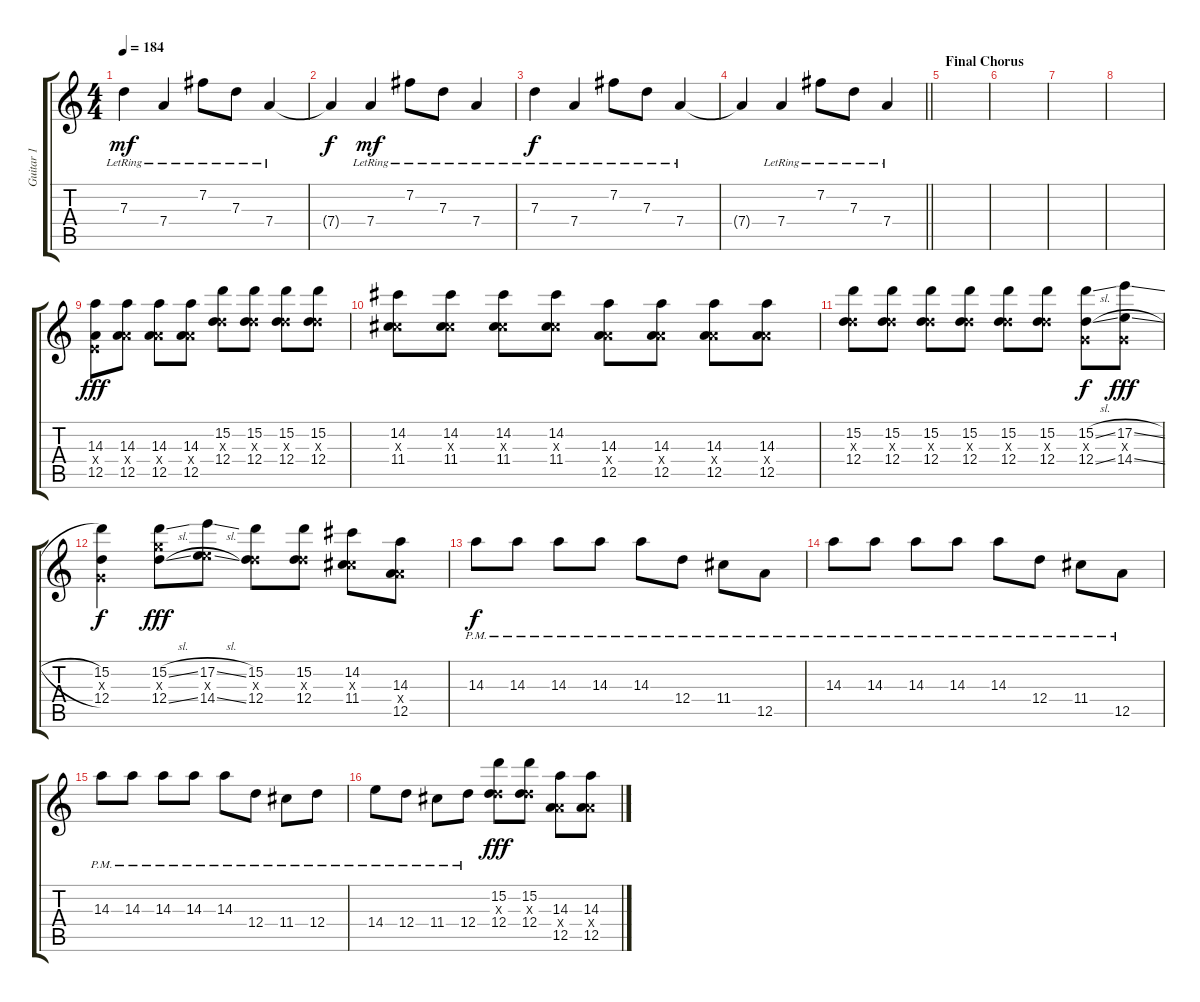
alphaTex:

\track ("Guitar 1" "Guitar 1") {instrument overdrivenguitar}
\staff {score tabs}
\tuning (E4 B3 G3 D3 A2 D2) {hide}
\ts (4 4)
\tempo 184
\clef g2
\ks c
7.3{lr}.4{dy mf} 7.4{lr}.4 7.2{lr}.8 7.3{lr}.8 7.4{lr}.4 |
7.4{t}.4{dy f} 7.4{lr}.4{dy mf} 7.2{lr}.8 7.3{lr}.8 7.4{lr}.4 |
7.3{lr}.4{dy f} 7.4{lr}.4 7.2{lr}.8 7.3{lr}.8 7.4{lr}.4 |
\barLineRight lightlight
7.4{t}.4 7.4{lr}.4 7.2{lr}.8 7.3{lr}.8 7.4{lr}.4 |
\section ("" "Final Chorus")
|
|
|
|
(14.3 2.4{x} 12.5).8{dy fff} (14.3 7.4{x} 12.5).8 (14.3 7.4{x} 12.5).8 (14.3 7.4{x} 12.5).8 (15.2 7.3{x} 12.4).8 (15.2 7.3{x} 12.4).8 (15.2 7.3{x} 12.4).8 (15.2 7.3{x} 12.4).8 |
(14.2 6.3{x} 11.4).8 (14.2 6.3{x} 11.4).8 (14.2 6.3{x} 11.4).8 (14.2 6.3{x} 11.4).8 (14.3 7.4{x} 12.5).8 (14.3 7.4{x} 12.5).8 (14.3 7.4{x} 12.5).8 (14.3 7.4{x} 12.5).8 |
(15.2 7.3{x} 12.4).8 (15.2 7.3{x} 12.4).8 (15.2 7.3{x} 12.4).8 (15.2 7.3{x} 12.4).8 (15.2 7.3{x} 12.4).8 (15.2 7.3{x} 12.4).8 (15.2{sl} 0.3{x} 12.4{sl}).8{dy f} (17.2{sl} 0.3{x} 14.4{sl}).8{dy fff} |
(15.2 0.3{x} 12.4).4{dy f} (15.2{sl} 12.3{x} 12.4{sl}).8{dy fff} (17.2{sl} 9.3{x} 14.4{sl}).8 (15.2 7.3{x} 12.4).8 (15.2 7.3{x} 12.4).8 (14.2 6.3{x} 11.4).8 (14.3 7.4{x} 12.5).8 |
14.3{pm}.8{dy f} 14.3{pm}.8 14.3{pm}.8 14.3{pm}.8 14.3{pm}.8 12.4{pm}.8 11.4{pm}.8 12.5{pm}.8 |
14.3{pm}.8 14.3{pm}.8 14.3{pm}.8 14.3{pm}.8 14.3{pm}.8 12.4{pm}.8 11.4{pm}.8 12.5{pm}.8 |
14.3{pm}.8 14.3{pm}.8 14.3{pm}.8 14.3{pm}.8 14.3{pm}.8 12.4{pm}.8 11.4{pm}.8 12.4{pm}.8 |
14.4{pm}.8 12.4{pm}.8 11.4{pm}.8 12.4{pm}.8 (15.2 7.3{x} 12.4).8{dy fff} (15.2 7.3{x} 12.4).8 (14.3 7.4{x} 12.5).8 (14.3 7.4{x} 12.5).8
